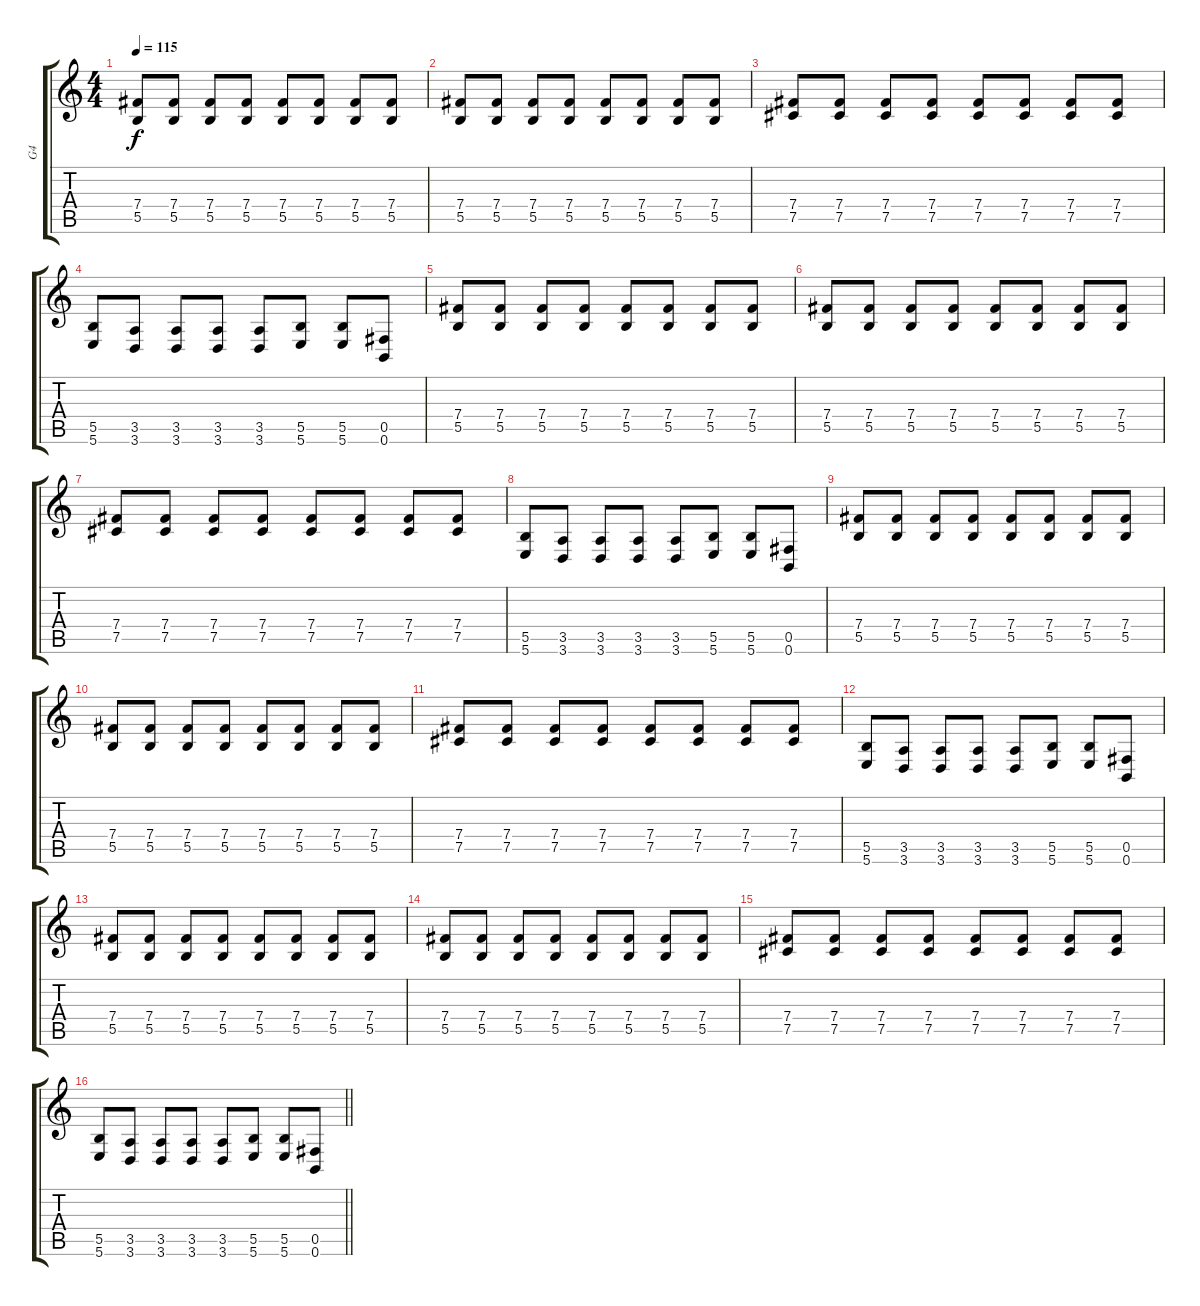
\track ("G4" "G4") {instrument distortionguitar}
\staff {score tabs}
\tuning (Db4 Ab3 E3 B2 Gb2 B1) {hide}
\ts (4 4)
\tempo 115
\clef g2
\ks c
(7.4 5.5).8{dy f} (7.4 5.5).8 (7.4 5.5).8 (7.4 5.5).8 (7.4 5.5).8 (7.4 5.5).8 (7.4 5.5).8 (7.4 5.5).8 |
(7.4 5.5).8 (7.4 5.5).8 (7.4 5.5).8 (7.4 5.5).8 (7.4 5.5).8 (7.4 5.5).8 (7.4 5.5).8 (7.4 5.5).8 |
(7.4 7.5).8 (7.4 7.5).8 (7.4 7.5).8 (7.4 7.5).8 (7.4 7.5).8 (7.4 7.5).8 (7.4 7.5).8 (7.4 7.5).8 |
(5.5 5.6).8 (3.5 3.6).8 (3.5 3.6).8 (3.5 3.6).8 (3.5 3.6).8 (5.5 5.6).8 (5.5 5.6).8 (0.5 0.6).8 |
(7.4 5.5).8 (7.4 5.5).8 (7.4 5.5).8 (7.4 5.5).8 (7.4 5.5).8 (7.4 5.5).8 (7.4 5.5).8 (7.4 5.5).8 |
(7.4 5.5).8 (7.4 5.5).8 (7.4 5.5).8 (7.4 5.5).8 (7.4 5.5).8 (7.4 5.5).8 (7.4 5.5).8 (7.4 5.5).8 |
(7.4 7.5).8 (7.4 7.5).8 (7.4 7.5).8 (7.4 7.5).8 (7.4 7.5).8 (7.4 7.5).8 (7.4 7.5).8 (7.4 7.5).8 |
(5.5 5.6).8 (3.5 3.6).8 (3.5 3.6).8 (3.5 3.6).8 (3.5 3.6).8 (5.5 5.6).8 (5.5 5.6).8 (0.5 0.6).8 |
(7.4 5.5).8 (7.4 5.5).8 (7.4 5.5).8 (7.4 5.5).8 (7.4 5.5).8 (7.4 5.5).8 (7.4 5.5).8 (7.4 5.5).8 |
(7.4 5.5).8 (7.4 5.5).8 (7.4 5.5).8 (7.4 5.5).8 (7.4 5.5).8 (7.4 5.5).8 (7.4 5.5).8 (7.4 5.5).8 |
(7.4 7.5).8 (7.4 7.5).8 (7.4 7.5).8 (7.4 7.5).8 (7.4 7.5).8 (7.4 7.5).8 (7.4 7.5).8 (7.4 7.5).8 |
(5.5 5.6).8 (3.5 3.6).8 (3.5 3.6).8 (3.5 3.6).8 (3.5 3.6).8 (5.5 5.6).8 (5.5 5.6).8 (0.5 0.6).8 |
(7.4 5.5).8 (7.4 5.5).8 (7.4 5.5).8 (7.4 5.5).8 (7.4 5.5).8 (7.4 5.5).8 (7.4 5.5).8 (7.4 5.5).8 |
(7.4 5.5).8 (7.4 5.5).8 (7.4 5.5).8 (7.4 5.5).8 (7.4 5.5).8 (7.4 5.5).8 (7.4 5.5).8 (7.4 5.5).8 |
(7.4 7.5).8 (7.4 7.5).8 (7.4 7.5).8 (7.4 7.5).8 (7.4 7.5).8 (7.4 7.5).8 (7.4 7.5).8 (7.4 7.5).8 |
\barLineRight lightlight
(5.5 5.6).8 (3.5 3.6).8 (3.5 3.6).8 (3.5 3.6).8 (3.5 3.6).8 (5.5 5.6).8 (5.5 5.6).8 (0.5 0.6).8
